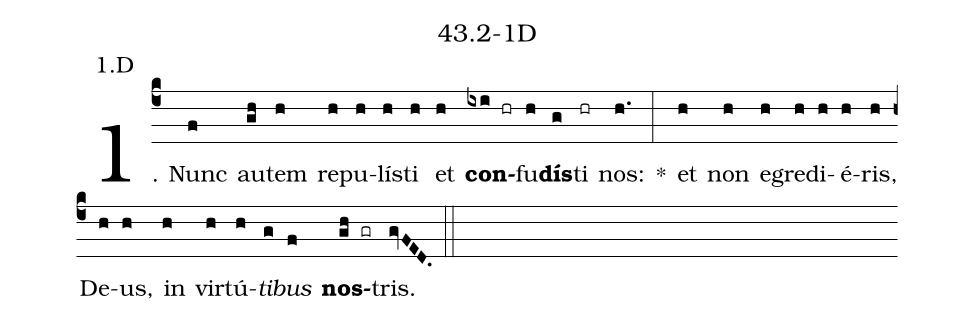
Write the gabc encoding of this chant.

name: 43.2-1D;
annotation: 1.D;
%%
(c4)1. Nunc(f) au(gh)tem(h) re(h)pu(h)lís(h)ti(h) et(h) <b>con</b>(ixi hr)fu(h)<b>dís</b>(g)ti(hr) nos:(h.) *(:) et(h) non(h) e(h)gre(h)di(h)é(h)ris,(h) De(h)us,(h) in(h) vir(h)tú(h)<i>ti</i>(g)<i>bus</i>(f) <b>nos</b>(gh gr)tris.(gvFED.) (::)
